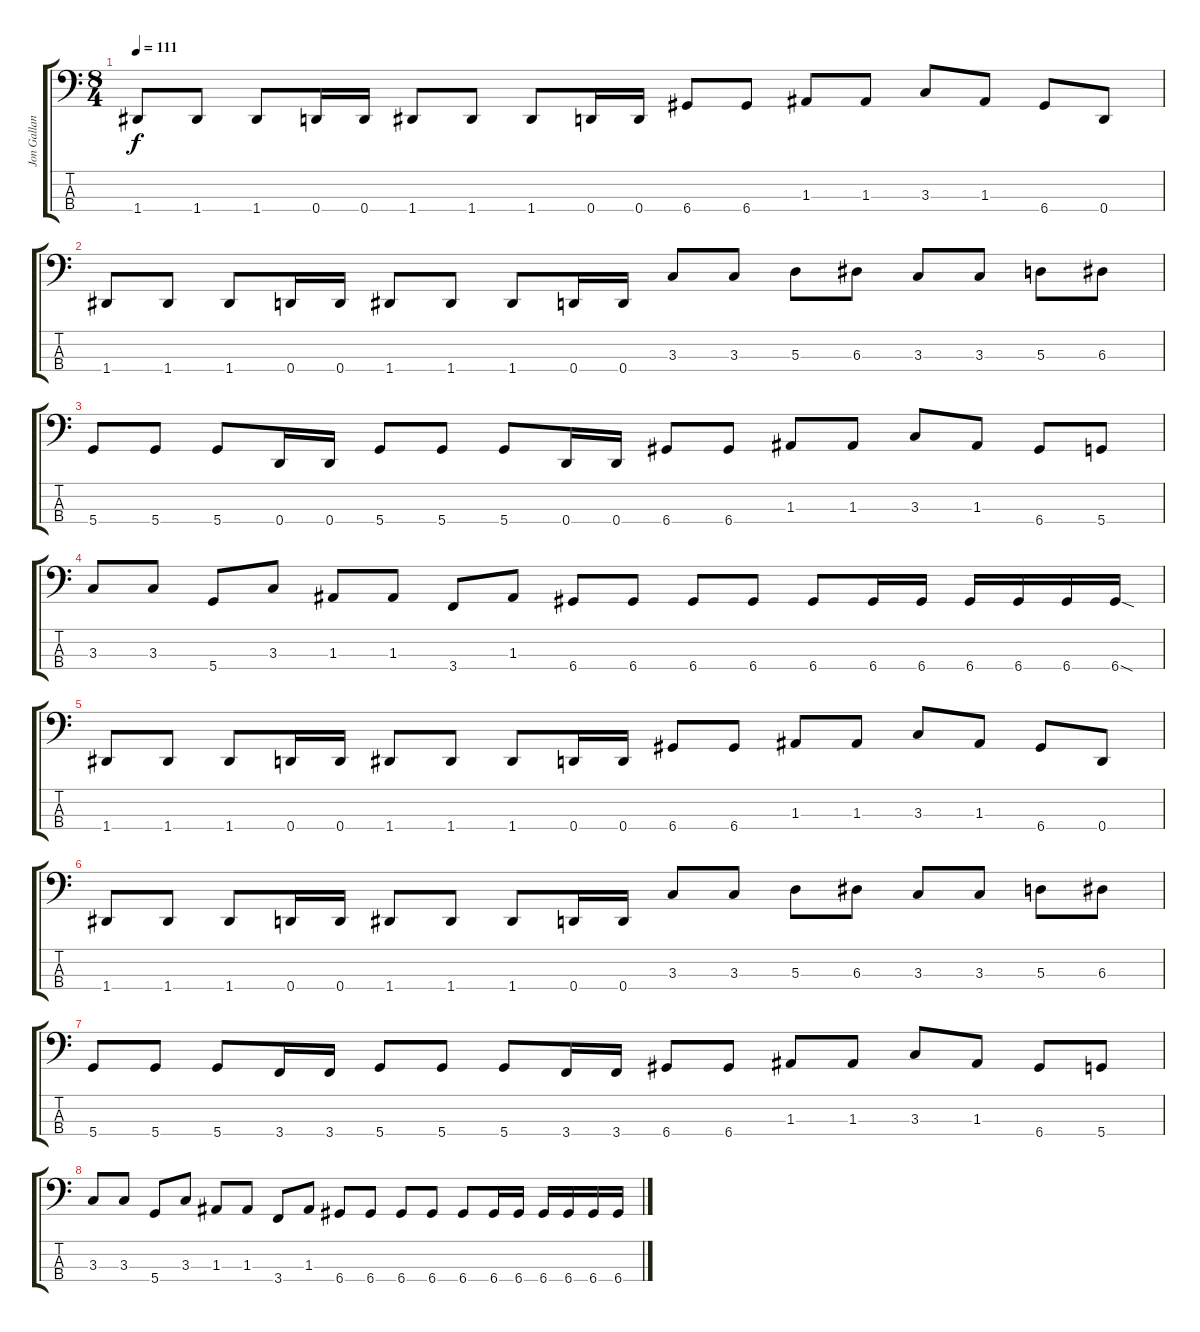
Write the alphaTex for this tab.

\track ("Jon Gallant(Bass)" "Jon Gallan") {instrument electricbassfinger}
\staff {score tabs}
\tuning (G2 D2 A1 D1) {hide}
\ts (8 4)
\tempo 111
\clef f4
\ks c
1.4.8{dy f} 1.4.8 1.4.8 0.4.16 0.4.16 1.4.8 1.4.8 1.4.8 0.4.16 0.4.16 6.4.8 6.4.8 1.3.8 1.3.8 3.3.8 1.3.8 6.4.8 0.4.8 |
1.4.8 1.4.8 1.4.8 0.4.16 0.4.16 1.4.8 1.4.8 1.4.8 0.4.16 0.4.16 3.3.8 3.3.8 5.3.8 6.3.8 3.3.8 3.3.8 5.3.8 6.3.8 |
5.4.8 5.4.8 5.4.8 0.4.16 0.4.16 5.4.8 5.4.8 5.4.8 0.4.16 0.4.16 6.4.8 6.4.8 1.3.8 1.3.8 3.3.8 1.3.8 6.4.8 5.4.8 |
3.3.8 3.3.8 5.4.8 3.3.8 1.3.8 1.3.8 3.4.8 1.3.8 6.4.8 6.4.8 6.4.8 6.4.8 6.4.8 6.4.16 6.4.16 6.4.16 6.4.16 6.4.16 6.4{sod}.16 |
1.4.8 1.4.8 1.4.8 0.4.16 0.4.16 1.4.8 1.4.8 1.4.8 0.4.16 0.4.16 6.4.8 6.4.8 1.3.8 1.3.8 3.3.8 1.3.8 6.4.8 0.4.8 |
1.4.8 1.4.8 1.4.8 0.4.16 0.4.16 1.4.8 1.4.8 1.4.8 0.4.16 0.4.16 3.3.8 3.3.8 5.3.8 6.3.8 3.3.8 3.3.8 5.3.8 6.3.8 |
5.4.8 5.4.8 5.4.8 3.4.16 3.4.16 5.4.8 5.4.8 5.4.8 3.4.16 3.4.16 6.4.8 6.4.8 1.3.8 1.3.8 3.3.8 1.3.8 6.4.8 5.4.8 |
3.3.8 3.3.8 5.4.8 3.3.8 1.3.8 1.3.8 3.4.8 1.3.8 6.4.8 6.4.8 6.4.8 6.4.8 6.4.8 6.4.16 6.4.16 6.4.16 6.4.16 6.4.16 6.4.16
